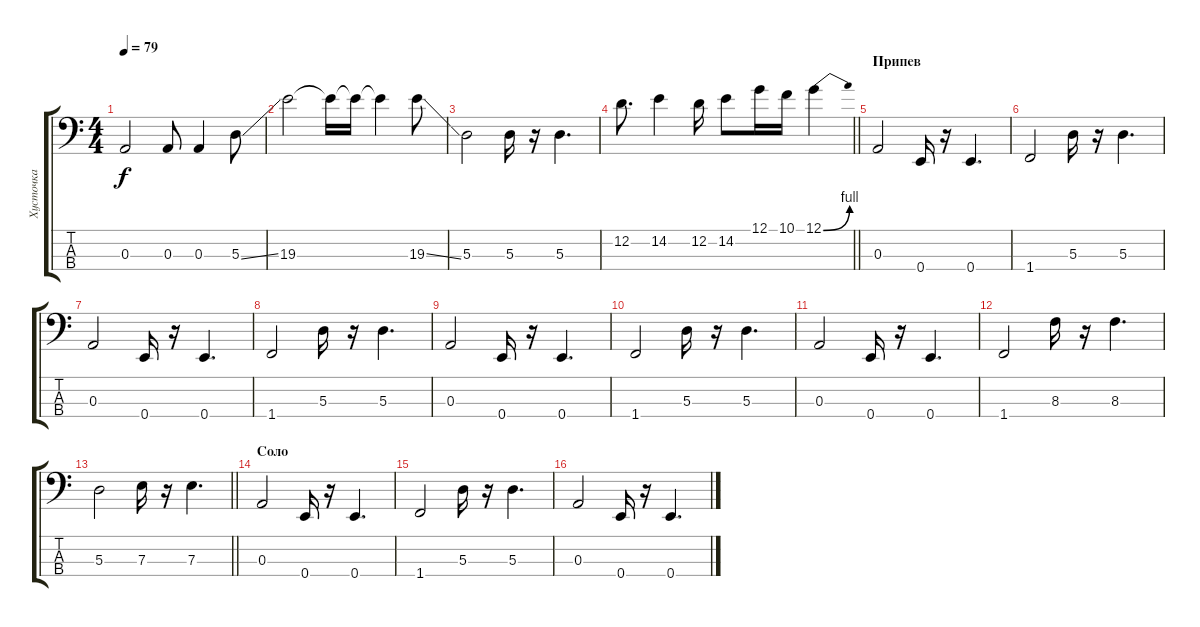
\track ("Хусточка" "Хусточка") {instrument electricbassfinger}
\staff {score tabs}
\tuning (G2 D2 A1 E1) {hide}
\ts (4 4)
\tempo 79
\clef f4
\ks c
0.3.2{dy f} 0.3.8 0.3.4 5.3{ss}.8 |
19.3.2 19.3{t}.16 19.3{t}.16 19.3{t}.4 19.3{ss}.8 |
5.3.2 5.3.16 r.16 5.3.4{d} |
\barLineRight lightlight
12.2.8{d} 14.2.4 12.2.16 14.2.8 12.1.16 10.1.16 12.1{be (bend 0 0 60 4)}.4 |
\section ("" "Припев")
0.3.2 0.4.16 r.16 0.4.4{d} |
1.4.2 5.3.16 r.16 5.3.4{d} |
0.3.2 0.4.16 r.16 0.4.4{d} |
1.4.2 5.3.16 r.16 5.3.4{d} |
0.3.2 0.4.16 r.16 0.4.4{d} |
1.4.2 5.3.16 r.16 5.3.4{d} |
0.3.2 0.4.16 r.16 0.4.4{d} |
1.4.2 8.3.16 r.16 8.3.4{d} |
\barLineRight lightlight
5.3.2 7.3.16 r.16 7.3.4{d} |
\section ("" "Соло")
0.3.2 0.4.16 r.16 0.4.4{d} |
1.4.2 5.3.16 r.16 5.3.4{d} |
0.3.2 0.4.16 r.16 0.4.4{d}
